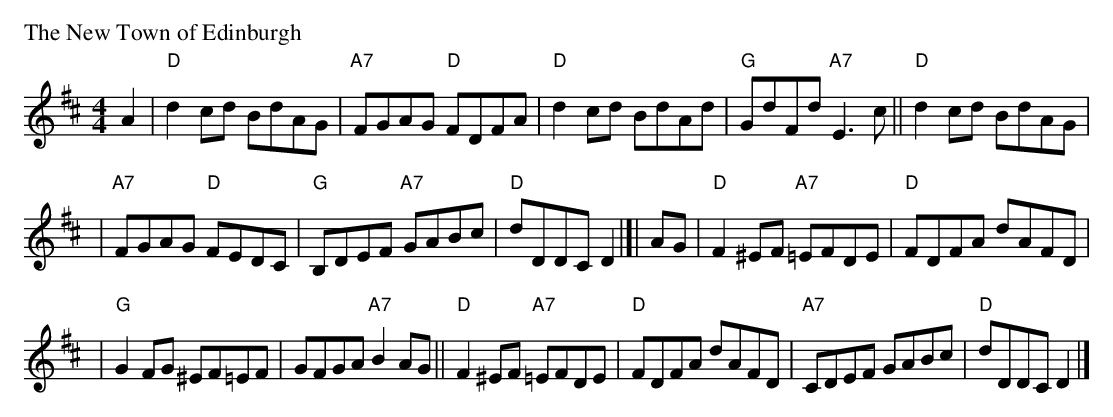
X:1
P: The New Town of Edinburgh
M:4/4
L:1/8
K:D
A2 | "D"d2cd BdAG | "A7"FGAG "D"FDFA | "D"d2cd BdAd | "G"GdFd "A7"E3c || "D"d2cd BdAG |
| "A7"FGAG "D"FEDC | "G"B,DEF "A7"GABc | "D"dDDC D2 |[| AG | "D"F2^EF "A7"=EFDE | "D"FDFA dAFD |
| "G"G2 FG ^EF=EF | GFGA "A7"B2AG || "D"F2^EF "A7"=EFDE | "D"FDFA dAFD | "A7"CDEF GABc | "D"dDDC D2 |]
